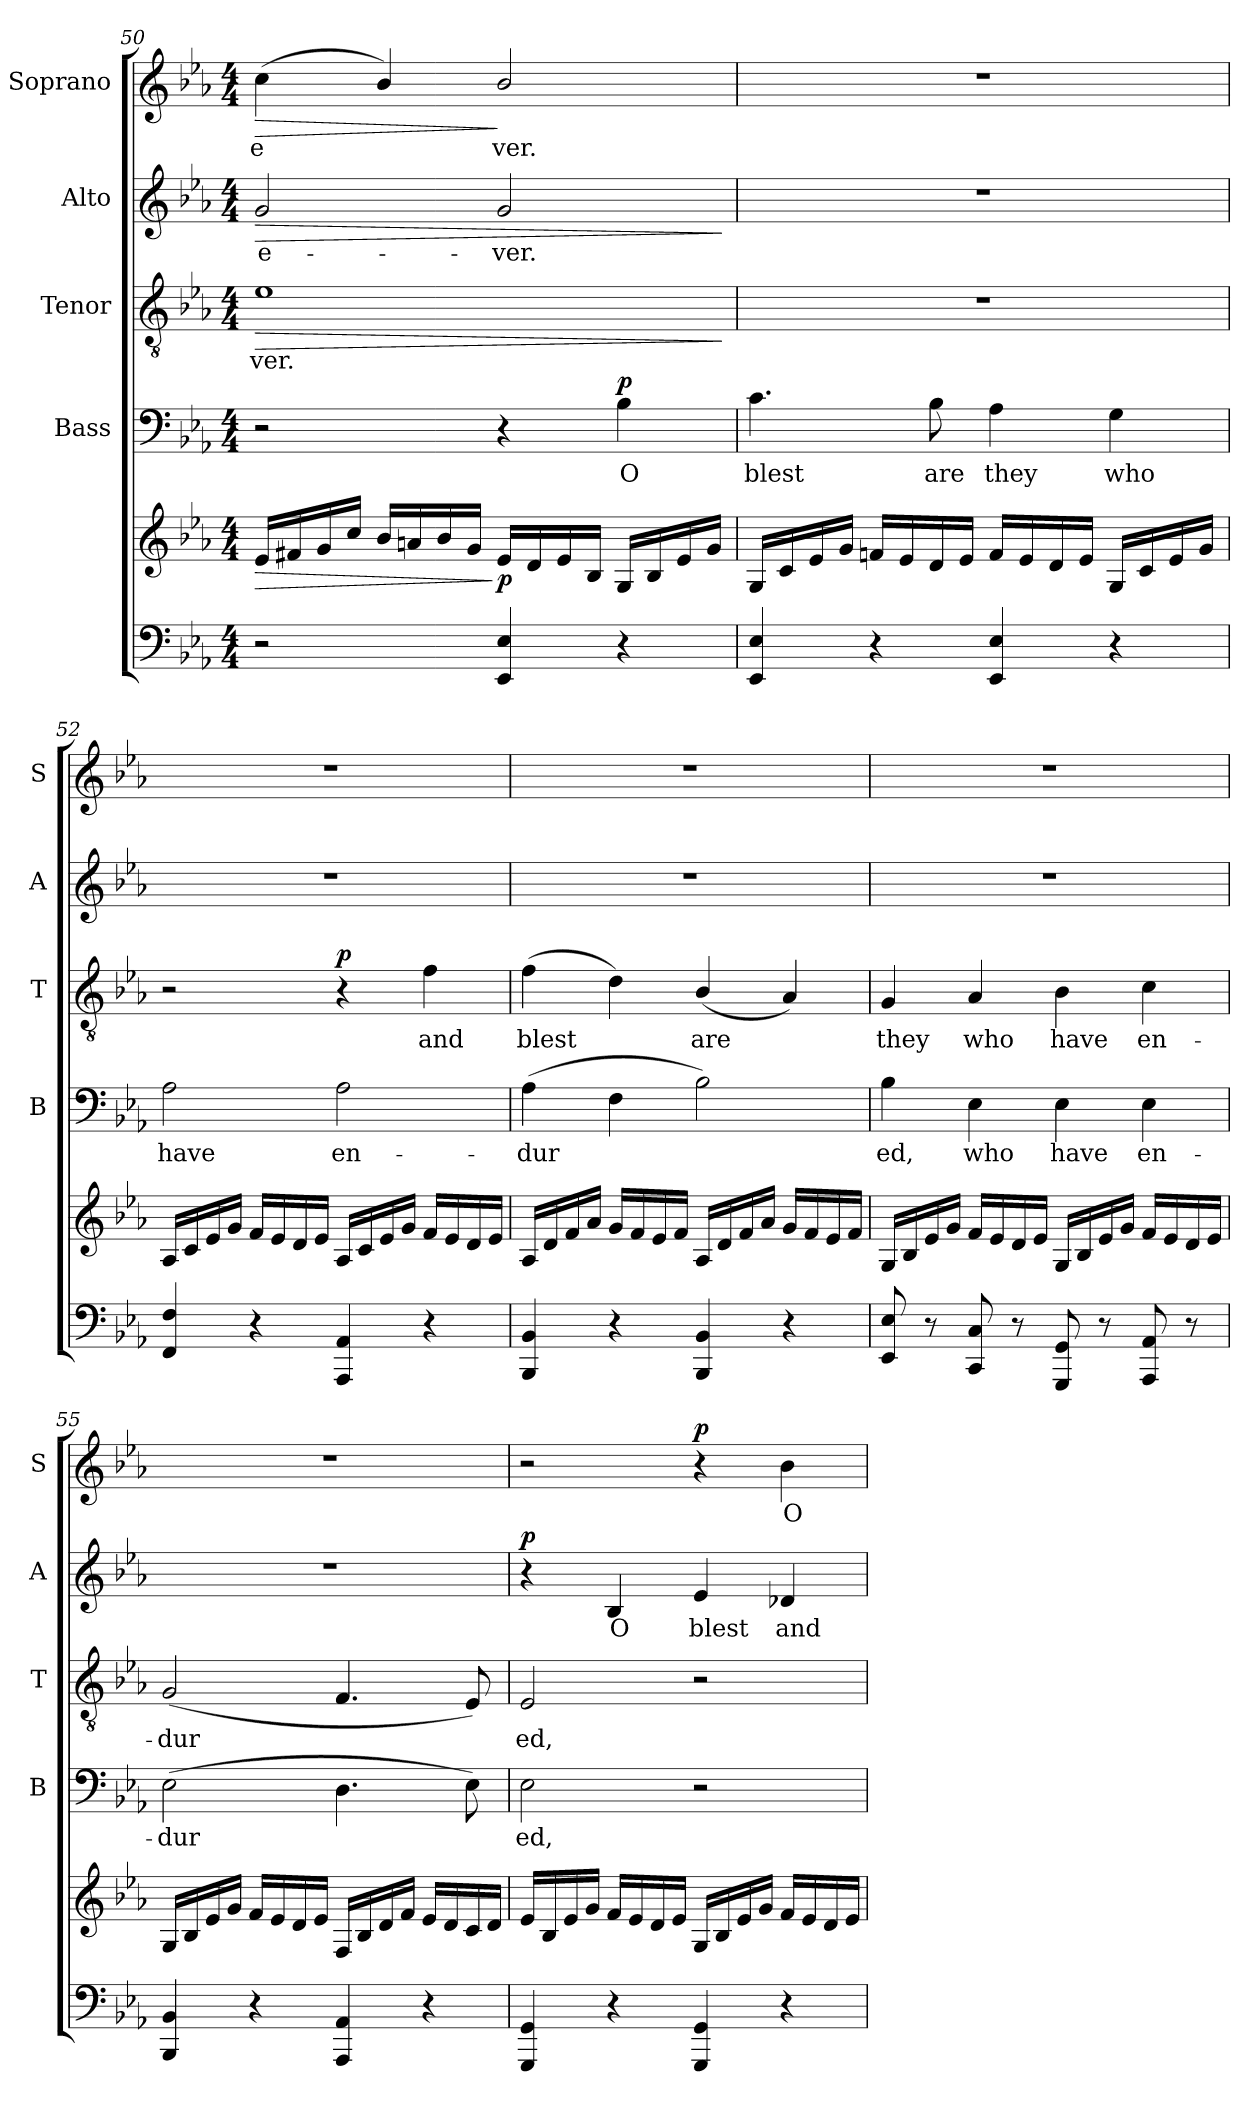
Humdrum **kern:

**kern	**kern	**dynam	**kern	**text	**dynam	**kern	**text	**dynam	**kern	**text	**dynam	**kern	**text	**dynam
*part6	*part5	*part5	*part4	*part4	*part4	*part3	*part3	*part3	*part2	*part2	*part2	*part1	*part1	*part1
*staff6	*staff5	*staff5	*staff4	*staff4	*staff4	*staff3	*staff3	*staff3	*staff2	*staff2	*staff2	*staff1	*staff1	*staff1
*	*	*	*I"Bass	*	*	*I"Tenor	*	*	*I"Alto	*	*	*I"Soprano	*	*
*	*	*	*I'B	*	*	*I'T	*	*	*I'A	*	*	*I'S	*	*
*clefF4	*clefG2	*	*clefF4	*	*	*clefGv2	*	*	*clefG2	*	*	*clefG2	*	*
*k[b-e-a-]	*k[b-e-a-]	*	*k[b-e-a-]	*	*	*k[b-e-a-]	*	*	*k[b-e-a-]	*	*	*k[b-e-a-]	*	*
*E-:	*E-:	*	*E-:	*	*	*E-:	*	*	*E-:	*	*	*E-:	*	*
*M4/4	*M4/4	*	*M4/4	*	*	*M4/4	*	*	*M4/4	*	*	*M4/4	*	*
=50	=50	=50	=50	=50	=50	=50	=50	=50	=50	=50	=50	=50	=50	=50
!	!	!LO:HP:b	!	!	!	!	!LO:LY:b	!LO:HP:b	!	!LO:LY:b	!LO:HP:b	!	!LO:LY:b	!LO:HP:b
2r	16e-/LL	>	2r	.	.	1e-	ver.	>	2g/	e-	>	(>4cc\	e­	>
.	16f#X/	.	.	.	.	.	.	.	.	.	.	.	.	.
.	16g/	.	.	.	.	.	.	.	.	.	.	.	.	.
.	16cc/JJ	.	.	.	.	.	.	.	.	.	.	.	.	.
.	16b-/LL	.	.	.	.	.	.	.	.	.	.	4b-/)	.	.
.	16an/	.	.	.	.	.	.	.	.	.	.	.	.	.
.	16b-/	.	.	.	.	.	.	.	.	.	.	.	.	.
.	16g/JJ	.	.	.	.	.	.	.	.	.	.	.	.	.
!	!	!LO:DY:n=1:b	!	!	!	!	!	!	!	!LO:LY:b	!	!	!LO:LY:b	!
4EE-/ 4E-/	16e-/LL	] p	4r	.	.	.	.	.	2g/	-ver.	.	2b-/	ver.	]
.	16d/	.	.	.	.	.	.	.	.	.	.	.	.	.
.	16e-/	.	.	.	.	.	.	.	.	.	.	.	.	.
.	16B-/JJ	.	.	.	.	.	.	.	.	.	.	.	.	.
!	!	!	!	!LO:LY:b	!LO:DY:b	!	!	!	!	!	!	!	!	!
4r	16G/LL	.	4B-\	O	p	.	.	.	.	.	.	.	.	.
.	16B-/	.	.	.	.	.	.	.	.	.	.	.	.	.
.	16e-/	.	.	.	.	.	.	.	.	.	.	.	.	.
.	16g/JJ	.	.	.	.	.	.	.	.	.	.	.	.	.
.	.	.	.	.	.	.	.	]	.	.	]	.	.	.
=51	=51	=51	=51	=51	=51	=51	=51	=51	=51	=51	=51	=51	=51	=51
!	!	!	!	!LO:LY:b	!	!	!	!	!	!	!	!	!	!
4EE-/ 4E-/	16G/LL	.	4.c\	blest	.	1r	.	.	1r	.	.	1r	.	.
.	16c/	.	.	.	.	.	.	.	.	.	.	.	.	.
.	16e-/	.	.	.	.	.	.	.	.	.	.	.	.	.
.	16g/JJ	.	.	.	.	.	.	.	.	.	.	.	.	.
4r	16fn/LL	.	.	.	.	.	.	.	.	.	.	.	.	.
.	16e-/	.	.	.	.	.	.	.	.	.	.	.	.	.
!	!	!	!	!LO:LY:b	!	!	!	!	!	!	!	!	!	!
.	16d/	.	8B-\	are	.	.	.	.	.	.	.	.	.	.
.	16e-/JJ	.	.	.	.	.	.	.	.	.	.	.	.	.
!	!	!	!	!LO:LY:b	!	!	!	!	!	!	!	!	!	!
4EE-/ 4E-/	16f/LL	.	4A-i\	they	.	.	.	.	.	.	.	.	.	.
.	16e-/	.	.	.	.	.	.	.	.	.	.	.	.	.
.	16d/	.	.	.	.	.	.	.	.	.	.	.	.	.
.	16e-/JJ	.	.	.	.	.	.	.	.	.	.	.	.	.
!	!	!	!	!LO:LY:b	!	!	!	!	!	!	!	!	!	!
4r	16G/LL	.	4G\	who	.	.	.	.	.	.	.	.	.	.
.	16c/	.	.	.	.	.	.	.	.	.	.	.	.	.
.	16e-/	.	.	.	.	.	.	.	.	.	.	.	.	.
.	16g/JJ	.	.	.	.	.	.	.	.	.	.	.	.	.
=52	=52	=52	=52	=52	=52	=52	=52	=52	=52	=52	=52	=52	=52	=52
!	!	!	!	!LO:LY:b	!	!	!	!	!	!	!	!	!	!
4FF/ 4F/	16A-/LL	.	2A-\	have	.	2r	.	.	1r	.	.	1r	.	.
.	16c/	.	.	.	.	.	.	.	.	.	.	.	.	.
.	16e-/	.	.	.	.	.	.	.	.	.	.	.	.	.
.	16g/JJ	.	.	.	.	.	.	.	.	.	.	.	.	.
4r	16f/LL	.	.	.	.	.	.	.	.	.	.	.	.	.
.	16e-/	.	.	.	.	.	.	.	.	.	.	.	.	.
.	16d/	.	.	.	.	.	.	.	.	.	.	.	.	.
.	16e-/JJ	.	.	.	.	.	.	.	.	.	.	.	.	.
!	!	!	!	!LO:LY:b	!	!	!	!LO:DY:b	!	!	!	!	!	!
4AAA-/ 4AA-/	16A-/LL	.	2A-\	en-	.	4r	.	p	.	.	.	.	.	.
.	16c/	.	.	.	.	.	.	.	.	.	.	.	.	.
.	16e-/	.	.	.	.	.	.	.	.	.	.	.	.	.
.	16g/JJ	.	.	.	.	.	.	.	.	.	.	.	.	.
!	!	!	!	!	!	!	!LO:LY:b	!	!	!	!	!	!	!
4r	16f/LL	.	.	.	.	4f\	and	.	.	.	.	.	.	.
.	16e-/	.	.	.	.	.	.	.	.	.	.	.	.	.
.	16d/	.	.	.	.	.	.	.	.	.	.	.	.	.
.	16e-/JJ	.	.	.	.	.	.	.	.	.	.	.	.	.
!!LO:LB:g=z
=53	=53	=53	=53	=53	=53	=53	=53	=53	=53	=53	=53	=53	=53	=53
!	!	!	!	!LO:LY:b	!	!	!LO:LY:b	!	!	!	!	!	!	!
4BBB-/ 4BB-/	16A-/LL	.	(>4A-\	-dur­	.	(>4f\	blest	.	1r	.	.	1r	.	.
.	16d/	.	.	.	.	.	.	.	.	.	.	.	.	.
.	16f/	.	.	.	.	.	.	.	.	.	.	.	.	.
.	16a-/JJ	.	.	.	.	.	.	.	.	.	.	.	.	.
4r	16g/LL	.	4F\	.	.	4d\)	.	.	.	.	.	.	.	.
.	16f/	.	.	.	.	.	.	.	.	.	.	.	.	.
.	16e-/	.	.	.	.	.	.	.	.	.	.	.	.	.
.	16f/JJ	.	.	.	.	.	.	.	.	.	.	.	.	.
!	!	!	!	!	!	!	!LO:LY:b	!	!	!	!	!	!	!
4BBB-/ 4BB-/	16A-/LL	.	2B-\)	.	.	(<4B-/	are	.	.	.	.	.	.	.
.	16d/	.	.	.	.	.	.	.	.	.	.	.	.	.
.	16f/	.	.	.	.	.	.	.	.	.	.	.	.	.
.	16a-/JJ	.	.	.	.	.	.	.	.	.	.	.	.	.
4r	16g/LL	.	.	.	.	4A-/)	.	.	.	.	.	.	.	.
.	16f/	.	.	.	.	.	.	.	.	.	.	.	.	.
.	16e-/	.	.	.	.	.	.	.	.	.	.	.	.	.
.	16f/JJ	.	.	.	.	.	.	.	.	.	.	.	.	.
=54	=54	=54	=54	=54	=54	=54	=54	=54	=54	=54	=54	=54	=54	=54
!	!	!	!	!LO:LY:b	!	!	!LO:LY:b	!	!	!	!	!	!	!
8EE-/ 8E-/	16G/LL	.	4B-\	ed,	.	4G/	they	.	1r	.	.	1r	.	.
.	16B-/	.	.	.	.	.	.	.	.	.	.	.	.	.
8r	16e-/	.	.	.	.	.	.	.	.	.	.	.	.	.
.	16g/JJ	.	.	.	.	.	.	.	.	.	.	.	.	.
!	!	!	!	!LO:LY:b	!	!	!LO:LY:b	!	!	!	!	!	!	!
8CC/ 8C/	16f/LL	.	4E-\	who	.	4A-/	who	.	.	.	.	.	.	.
.	16e-/	.	.	.	.	.	.	.	.	.	.	.	.	.
8r	16d/	.	.	.	.	.	.	.	.	.	.	.	.	.
.	16e-/JJ	.	.	.	.	.	.	.	.	.	.	.	.	.
!	!	!	!	!LO:LY:b	!	!	!LO:LY:b	!	!	!	!	!	!	!
8GGG/ 8GG/	16G/LL	.	4E-\	have	.	4B-\	have	.	.	.	.	.	.	.
.	16B-/	.	.	.	.	.	.	.	.	.	.	.	.	.
8r	16e-/	.	.	.	.	.	.	.	.	.	.	.	.	.
.	16g/JJ	.	.	.	.	.	.	.	.	.	.	.	.	.
!	!	!	!	!LO:LY:b	!	!	!LO:LY:b	!	!	!	!	!	!	!
8AAA-/ 8AA-/	16f/LL	.	4E-\	en-	.	4c\	en-	.	.	.	.	.	.	.
.	16e-/	.	.	.	.	.	.	.	.	.	.	.	.	.
8r	16d/	.	.	.	.	.	.	.	.	.	.	.	.	.
.	16e-/JJ	.	.	.	.	.	.	.	.	.	.	.	.	.
=55	=55	=55	=55	=55	=55	=55	=55	=55	=55	=55	=55	=55	=55	=55
!	!	!	!	!LO:LY:b	!	!	!LO:LY:b	!	!	!	!	!	!	!
4BBB-/ 4BB-/	16G/LL	.	(>2E-\	-dur­	.	(>2G/	-dur­	.	1r	.	.	1r	.	.
.	16B-/	.	.	.	.	.	.	.	.	.	.	.	.	.
.	16e-/	.	.	.	.	.	.	.	.	.	.	.	.	.
.	16g/JJ	.	.	.	.	.	.	.	.	.	.	.	.	.
4r	16f/LL	.	.	.	.	.	.	.	.	.	.	.	.	.
.	16e-/	.	.	.	.	.	.	.	.	.	.	.	.	.
.	16d/	.	.	.	.	.	.	.	.	.	.	.	.	.
.	16e-/JJ	.	.	.	.	.	.	.	.	.	.	.	.	.
4AAA-/ 4AA-/	16F/LL	.	4.D\	.	.	4.F/	.	.	.	.	.	.	.	.
.	16B-/	.	.	.	.	.	.	.	.	.	.	.	.	.
.	16d/	.	.	.	.	.	.	.	.	.	.	.	.	.
.	16f/JJ	.	.	.	.	.	.	.	.	.	.	.	.	.
4r	16e-/LL	.	.	.	.	.	.	.	.	.	.	.	.	.
.	16d/	.	.	.	.	.	.	.	.	.	.	.	.	.
.	16c/	.	8E-\)	.	.	8E-/)	.	.	.	.	.	.	.	.
.	16d/JJ	.	.	.	.	.	.	.	.	.	.	.	.	.
!!LO:LB:g=z
=56	=56	=56	=56	=56	=56	=56	=56	=56	=56	=56	=56	=56	=56	=56
!	!	!	!	!LO:LY:b	!	!	!LO:LY:b	!	!	!	!LO:DY:b	!	!	!
4GGG/ 4GG/	16e-/LL	.	2E-\	ed,	.	2E-/	ed,	.	4r	.	p	2r	.	.
.	16B-/	.	.	.	.	.	.	.	.	.	.	.	.	.
.	16e-/	.	.	.	.	.	.	.	.	.	.	.	.	.
.	16g/JJ	.	.	.	.	.	.	.	.	.	.	.	.	.
!	!	!	!	!	!	!	!	!	!	!LO:LY:b	!	!	!	!
4r	16f/LL	.	.	.	.	.	.	.	4B-/	O	.	.	.	.
.	16e-/	.	.	.	.	.	.	.	.	.	.	.	.	.
.	16d/	.	.	.	.	.	.	.	.	.	.	.	.	.
.	16e-/JJ	.	.	.	.	.	.	.	.	.	.	.	.	.
!	!	!	!	!	!	!	!	!	!	!LO:LY:b	!	!	!	!LO:DY:b
4GGG/ 4GG/	16G/LL	.	2r	.	.	2r	.	.	4e-/	blest	.	4r	.	p
.	16B-/	.	.	.	.	.	.	.	.	.	.	.	.	.
.	16e-/	.	.	.	.	.	.	.	.	.	.	.	.	.
.	16g/JJ	.	.	.	.	.	.	.	.	.	.	.	.	.
!	!	!	!	!	!	!	!	!	!	!LO:LY:b	!	!	!LO:LY:b	!
4r	16f/LL	.	.	.	.	.	.	.	4d-X/	and	.	4b-\	O	.
.	16e-/	.	.	.	.	.	.	.	.	.	.	.	.	.
.	16d/	.	.	.	.	.	.	.	.	.	.	.	.	.
.	16e-/JJ	.	.	.	.	.	.	.	.	.	.	.	.	.
=	=	=	=	=	=	=	=	=	=	=	=	=	=	=
*-	*-	*-	*-	*-	*-	*-	*-	*-	*-	*-	*-	*-	*-	*-
